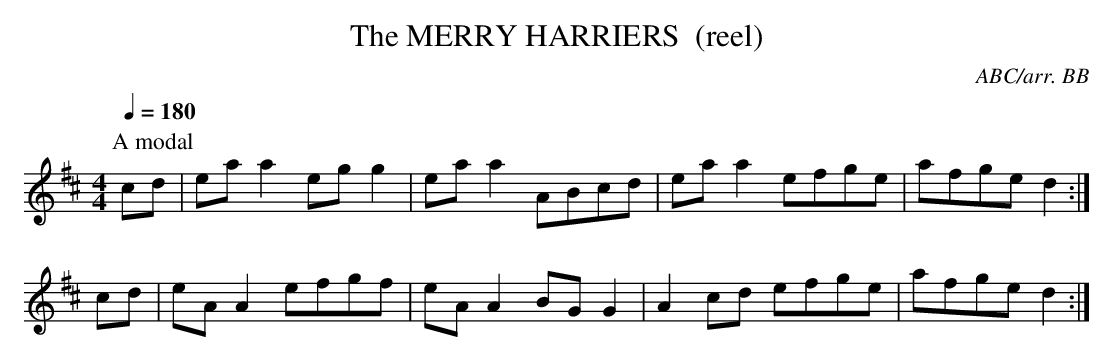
X:1
T:MERRY HARRIERS  (reel), The
C:ABC/arr. BB
To change versions, replace %K:D with %K:G before playback.
Q:1/4=180
L:1/8
M:4/4
K:D
P:A modal
cd|ea a2 eg g2|ea a2 ABcd|ea a2 efge|afge d2:|
cd|eA A2 efgf|eA A2 BG G2|A2 cd efge|afge d2:|
